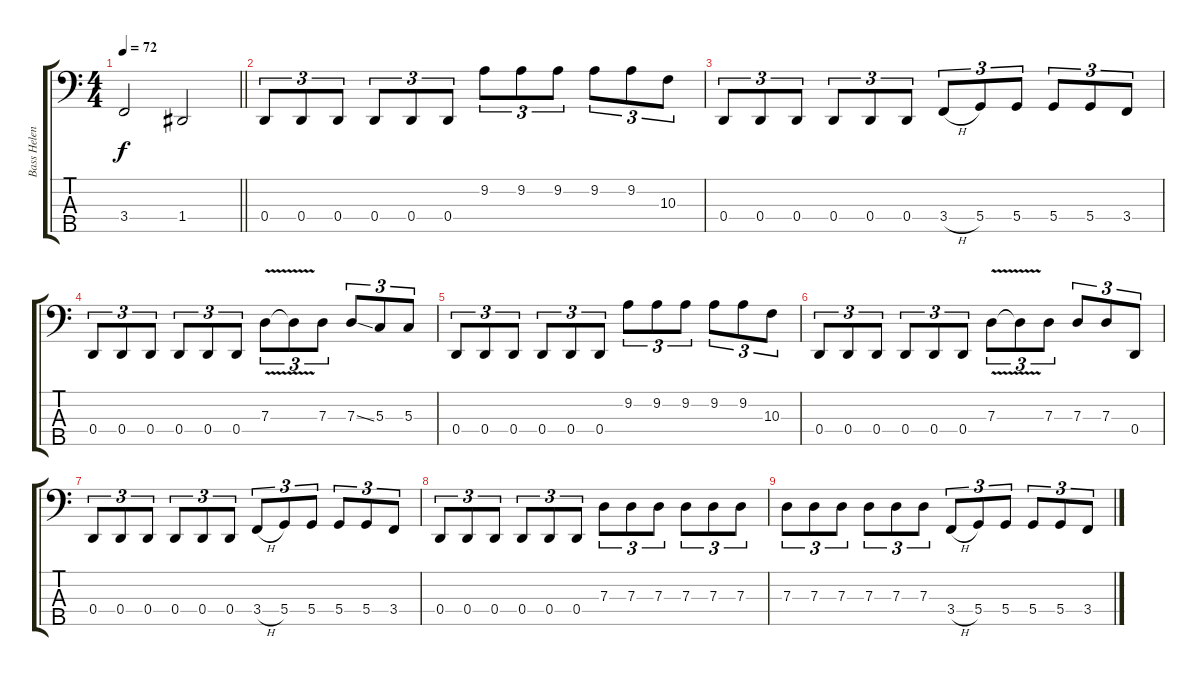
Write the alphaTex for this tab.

\track ("Bass Helen" "Bass Helen") {instrument electricbasspick}
\staff {score tabs}
\tuning (F2 C2 G1 D1 A0) {hide}
\ts (4 4)
\tempo 72
\clef f4
\barLineRight lightlight
\ks c
3.4.2{dy f} 1.4.2 |
0.4.8{tu (3 2)} 0.4.8{tu (3 2)} 0.4.8{tu (3 2)} 0.4.8{tu (3 2)} 0.4.8{tu (3 2)} 0.4.8{tu (3 2)} 9.2.8{tu (3 2)} 9.2.8{tu (3 2)} 9.2.8{tu (3 2)} 9.2.8{tu (3 2)} 9.2.8{tu (3 2)} 10.3.8{tu (3 2)} |
0.4.8{tu (3 2)} 0.4.8{tu (3 2)} 0.4.8{tu (3 2)} 0.4.8{tu (3 2)} 0.4.8{tu (3 2)} 0.4.8{tu (3 2)} 3.4{h}.8{tu (3 2)} 5.4.8{tu (3 2)} 5.4.8{tu (3 2)} 5.4.8{tu (3 2)} 5.4.8{tu (3 2)} 3.4.8{tu (3 2)} |
0.4.8{tu (3 2)} 0.4.8{tu (3 2)} 0.4.8{tu (3 2)} 0.4.8{tu (3 2)} 0.4.8{tu (3 2)} 0.4.8{tu (3 2)} 7.3{v}.8{tu (3 2)} 7.3{t}.8{tu (3 2)} 7.3.8{tu (3 2)} 7.3{ss}.8{tu (3 2)} 5.3.8{tu (3 2)} 5.3.8{tu (3 2)} |
0.4.8{tu (3 2)} 0.4.8{tu (3 2)} 0.4.8{tu (3 2)} 0.4.8{tu (3 2)} 0.4.8{tu (3 2)} 0.4.8{tu (3 2)} 9.2.8{tu (3 2)} 9.2.8{tu (3 2)} 9.2.8{tu (3 2)} 9.2.8{tu (3 2)} 9.2.8{tu (3 2)} 10.3.8{tu (3 2)} |
0.4.8{tu (3 2)} 0.4.8{tu (3 2)} 0.4.8{tu (3 2)} 0.4.8{tu (3 2)} 0.4.8{tu (3 2)} 0.4.8{tu (3 2)} 7.3{v}.8{tu (3 2)} 7.3{t}.8{tu (3 2)} 7.3.8{tu (3 2)} 7.3.8{tu (3 2)} 7.3.8{tu (3 2)} 0.4.8{tu (3 2)} |
0.4.8{tu (3 2)} 0.4.8{tu (3 2)} 0.4.8{tu (3 2)} 0.4.8{tu (3 2)} 0.4.8{tu (3 2)} 0.4.8{tu (3 2)} 3.4{h}.8{tu (3 2)} 5.4.8{tu (3 2)} 5.4.8{tu (3 2)} 5.4.8{tu (3 2)} 5.4.8{tu (3 2)} 3.4.8{tu (3 2)} |
0.4.8{tu (3 2)} 0.4.8{tu (3 2)} 0.4.8{tu (3 2)} 0.4.8{tu (3 2)} 0.4.8{tu (3 2)} 0.4.8{tu (3 2)} 7.3.8{tu (3 2)} 7.3.8{tu (3 2)} 7.3.8{tu (3 2)} 7.3.8{tu (3 2)} 7.3.8{tu (3 2)} 7.3.8{tu (3 2)} |
7.3.8{tu (3 2)} 7.3.8{tu (3 2)} 7.3.8{tu (3 2)} 7.3.8{tu (3 2)} 7.3.8{tu (3 2)} 7.3.8{tu (3 2)} 3.4{h}.8{tu (3 2)} 5.4.8{tu (3 2)} 5.4.8{tu (3 2)} 5.4.8{tu (3 2)} 5.4.8{tu (3 2)} 3.4.8{tu (3 2)}
